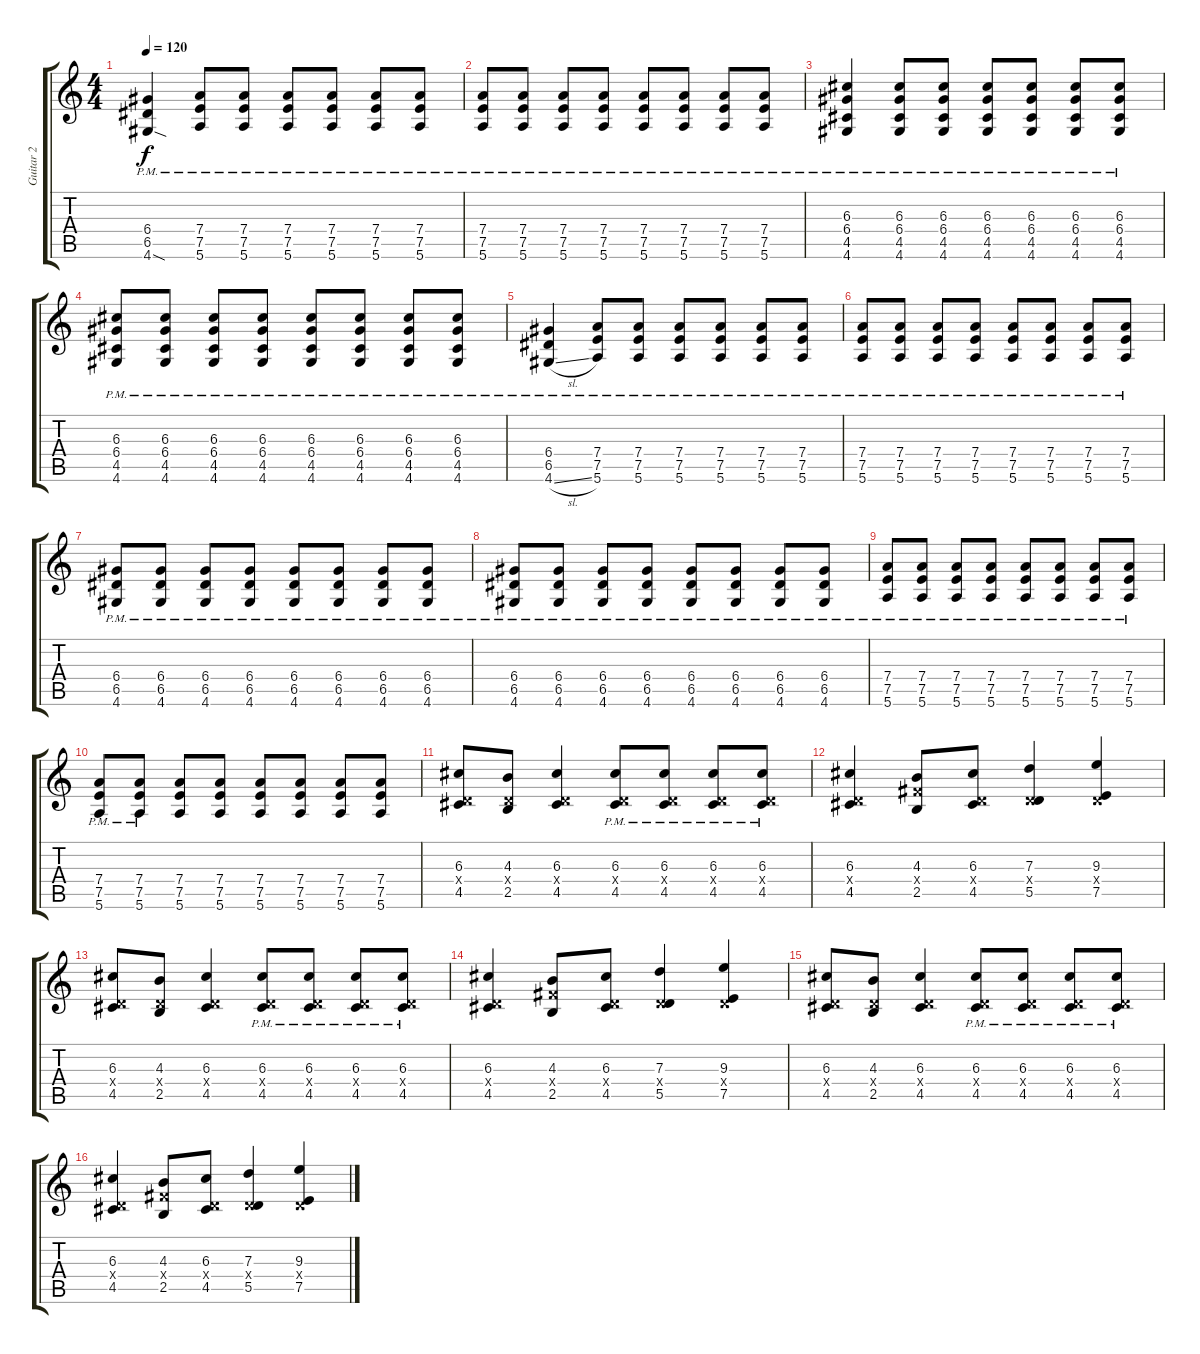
\track ("Guitar 2" "Guitar 2") {instrument distortionguitar}
\staff {score tabs}
\tuning (E4 B3 G3 D3 A2 E2) {hide}
\ts (4 4)
\tempo 120
\clef g2
\ks c
(6.4{pm} 6.5{pm} 4.6{sod pm}).4{dy f} (7.4{pm} 7.5{pm} 5.6{pm}).8 (7.4{pm} 7.5{pm} 5.6{pm}).8 (7.4{pm} 7.5{pm} 5.6{pm}).8 (7.4{pm} 7.5{pm} 5.6{pm}).8 (7.4{pm} 7.5{pm} 5.6{pm}).8 (7.4{pm} 7.5{pm} 5.6{pm}).8 |
(7.4{pm} 7.5{pm} 5.6{pm}).8 (7.4{pm} 7.5{pm} 5.6{pm}).8 (7.4{pm} 7.5{pm} 5.6{pm}).8 (7.4{pm} 7.5{pm} 5.6{pm}).8 (7.4{pm} 7.5{pm} 5.6{pm}).8 (7.4{pm} 7.5{pm} 5.6{pm}).8 (7.4{pm} 7.5{pm} 5.6{pm}).8 (7.4{pm} 7.5{pm} 5.6{pm}).8 |
(6.3{pm} 6.4{pm} 4.5{pm} 4.6).4 (6.3{pm} 6.4{pm} 4.5{pm} 4.6{pm}).8 (6.3{pm} 6.4{pm} 4.5{pm} 4.6{pm}).8 (6.3{pm} 6.4{pm} 4.5{pm} 4.6{pm}).8 (6.3{pm} 6.4{pm} 4.5{pm} 4.6{pm}).8 (6.3{pm} 6.4{pm} 4.5{pm} 4.6{pm}).8 (6.3{pm} 6.4{pm} 4.5{pm} 4.6{pm}).8 |
(6.3{pm} 6.4{pm} 4.5{pm} 4.6{pm}).8 (6.3{pm} 6.4{pm} 4.5{pm} 4.6{pm}).8 (6.3{pm} 6.4{pm} 4.5{pm} 4.6{pm}).8 (6.3{pm} 6.4{pm} 4.5{pm} 4.6{pm}).8 (6.3{pm} 6.4{pm} 4.5{pm} 4.6{pm}).8 (6.3{pm} 6.4{pm} 4.5{pm} 4.6{pm}).8 (6.3{pm} 6.4{pm} 4.5{pm} 4.6{pm}).8 (6.3{pm} 6.4{pm} 4.5{pm} 4.6{pm}).8 |
(6.4{pm} 6.5{pm} 4.6{sl pm}).4 (7.4{pm} 7.5{pm} 5.6{pm}).8 (7.4{pm} 7.5{pm} 5.6{pm}).8 (7.4{pm} 7.5{pm} 5.6{pm}).8 (7.4{pm} 7.5{pm} 5.6{pm}).8 (7.4{pm} 7.5{pm} 5.6{pm}).8 (7.4{pm} 7.5{pm} 5.6{pm}).8 |
(7.4{pm} 7.5{pm} 5.6{pm}).8 (7.4{pm} 7.5{pm} 5.6{pm}).8 (7.4{pm} 7.5{pm} 5.6{pm}).8 (7.4{pm} 7.5{pm} 5.6{pm}).8 (7.4{pm} 7.5{pm} 5.6{pm}).8 (7.4{pm} 7.5{pm} 5.6{pm}).8 (7.4{pm} 7.5{pm} 5.6{pm}).8 (7.4{pm} 7.5{pm} 5.6{pm}).8 |
(6.4{pm} 6.5{pm} 4.6{pm}).8 (6.4{pm} 6.5{pm} 4.6{pm}).8 (6.4{pm} 6.5{pm} 4.6{pm}).8 (6.4{pm} 6.5{pm} 4.6{pm}).8 (6.4{pm} 6.5{pm} 4.6{pm}).8 (6.4{pm} 6.5{pm} 4.6{pm}).8 (6.4{pm} 6.5{pm} 4.6{pm}).8 (6.4{pm} 6.5{pm} 4.6{pm}).8 |
(6.4{pm} 6.5{pm} 4.6{pm}).8 (6.4{pm} 6.5{pm} 4.6{pm}).8 (6.4{pm} 6.5{pm} 4.6{pm}).8 (6.4{pm} 6.5{pm} 4.6{pm}).8 (6.4{pm} 6.5{pm} 4.6{pm}).8 (6.4{pm} 6.5{pm} 4.6{pm}).8 (6.4{pm} 6.5{pm} 4.6{pm}).8 (6.4{pm} 6.5{pm} 4.6{pm}).8 |
(7.4{pm} 7.5{pm} 5.6{pm}).8 (7.4{pm} 7.5{pm} 5.6{pm}).8 (7.4{pm} 7.5{pm} 5.6{pm}).8 (7.4{pm} 7.5{pm} 5.6{pm}).8 (7.4{pm} 7.5{pm} 5.6{pm}).8 (7.4{pm} 7.5{pm} 5.6{pm}).8 (7.4{pm} 7.5{pm} 5.6{pm}).8 (7.4{pm} 7.5{pm} 5.6{pm}).8 |
(7.4{pm} 7.5{pm} 5.6{pm}).8 (7.4{pm} 7.5{pm} 5.6{pm}).8 (7.4 7.5 5.6).8 (7.4 7.5 5.6).8 (7.4 7.5 5.6).8 (7.4 7.5 5.6).8 (7.4 7.5 5.6).8 (7.4 7.5 5.6).8 |
(6.3 0.4{x} 4.5).8 (4.3 0.4{x} 2.5).8 (6.3 0.4{x} 4.5).4 (6.3{pm} 0.4{x} 4.5{pm}).8 (6.3{pm} 0.4{x} 4.5{pm}).8 (6.3{pm} 0.4{x} 4.5{pm}).8 (6.3{pm} 0.4{x} 4.5{pm}).8 |
(6.3 0.4{x} 4.5).4 (4.3 4.4{x} 2.5).8 (6.3 0.4{x} 4.5).8 (7.3 0.4{x} 5.5).4 (9.3 0.4{x} 7.5).4 |
(6.3 0.4{x} 4.5).8 (4.3 0.4{x} 2.5).8 (6.3 0.4{x} 4.5).4 (6.3{pm} 0.4{x} 4.5{pm}).8 (6.3{pm} 0.4{x} 4.5{pm}).8 (6.3{pm} 0.4{x} 4.5{pm}).8 (6.3{pm} 0.4{x} 4.5{pm}).8 |
(6.3 0.4{x} 4.5).4 (4.3 4.4{x} 2.5).8 (6.3 0.4{x} 4.5).8 (7.3 0.4{x} 5.5).4 (9.3 0.4{x} 7.5).4 |
(6.3 0.4{x} 4.5).8 (4.3 0.4{x} 2.5).8 (6.3 0.4{x} 4.5).4 (6.3{pm} 0.4{x} 4.5{pm}).8 (6.3{pm} 0.4{x} 4.5{pm}).8 (6.3{pm} 0.4{x} 4.5{pm}).8 (6.3{pm} 0.4{x} 4.5{pm}).8 |
(6.3 0.4{x} 4.5).4 (4.3 4.4{x} 2.5).8 (6.3 0.4{x} 4.5).8 (7.3 0.4{x} 5.5).4 (9.3 0.4{x} 7.5).4
